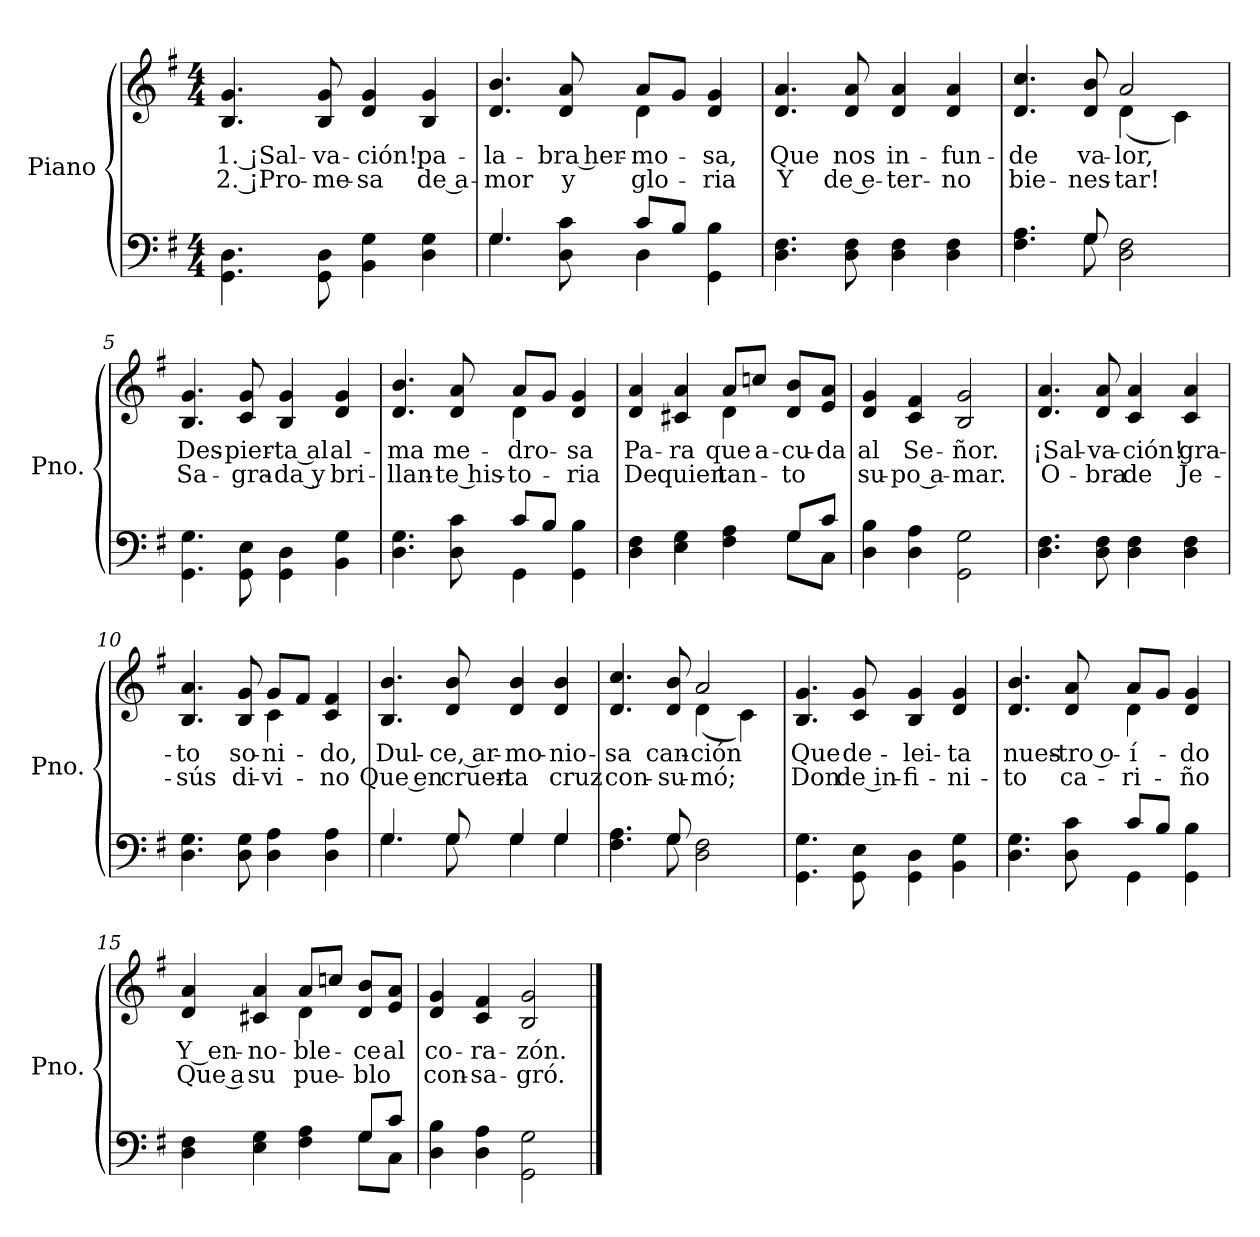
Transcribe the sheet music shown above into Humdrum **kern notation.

**kern	**kern	**text	**text
*part1	*part1	*part1	*part1
*staff2	*staff1	*staff1	*staff1
*I"Piano	*	*	*
*I'Pno.	*	*	*
*stria5	*stria5	*	*
*clefF4	*clefG2	*	*
*k[f#]	*k[f#]	*	*
*M4/4	*M4/4	*	*
=1	=1	=1	=1
!	!	!LO:LY:b	!LO:LY:b
4.GG\ 4.D\	4.B/ 4.g/	1. ¡Sal-	2. ¡Pro-
!	!	!LO:LY:b	!LO:LY:b
8GG\ 8D\	8B/ 8g/	-va-	-me-
!	!	!LO:LY:b	!LO:LY:b
4BB\ 4G\	4d/ 4g/	-ción!	-sa
!	!	!LO:LY:b	!LO:LY:b
4D\ 4G\	4B/ 4g/	pa-	de a-
=2	=2	=2	=2
*^	*	*	*
!	!	!	!LO:LY:b	!LO:LY:b
*	*	*^	*	*
4.G/	4.G\	4.d/ 4.b/	2ryy	-la-	-mor
!	!	!	!	!LO:LY:b	!LO:LY:b
8D\ 8c\	8ryy	8d/ 8a/	.	-bra her-	y
!	!	!	!	!LO:LY:b	!LO:LY:b
8c/L	4D\	8a/L	4d\	-mo-	glo-
8B/J	.	8g/J	.	.	.
!	!	!	!	!LO:LY:b	!LO:LY:b
4GG\ 4B\	4ryy	4d/ 4g/	4ryy	-sa,	-ria
=3	=3	=3	=3	=3	=3
!	!	!	!	!LO:LY:b	!LO:LY:b
*v	*v	*	*	*	*
*	*v	*v	*	*
4.D\ 4.F#\	4.d/ 4.a/	Que	Y
!	!	!LO:LY:b	!LO:LY:b
8D\ 8F#\	8d/ 8a/	nos	de e-
!	!	!LO:LY:b	!LO:LY:b
4D\ 4F#\	4d/ 4a/	in-	-ter-
!	!	!LO:LY:b	!LO:LY:b
4D\ 4F#\	4d/ 4a/	-fun-	-no
=4	=4	=4	=4
*^	*	*	*
!	!	!	!LO:LY:b	!LO:LY:b
*	*	*^	*	*
4.F#\ 4.A\	4.ryy	4.d/ 4.cc/	2ryy	-de	bie-
!	!	!	!	!LO:LY:b	!LO:LY:b
8G/	8G\	8d/ 8b/	.	va-	-nes-
!	!	!	!	!LO:LY:b	!LO:LY:b
2D\ 2F#\	2ryy	2a/	(4d\	-lor,	-tar!
.	.	.	4c\)	.	.
*v	*v	*	*	*	*
!!LO:LB:g=z
=5	=5	=5	=5	=5
!	!	!	!LO:LY:b	!LO:LY:b
*	*v	*v	*	*
4.GG\ 4.G\	4.B/ 4.g/	Des-	Sa-
!	!	!LO:LY:b	!LO:LY:b
8GG\ 8E\	8c/ 8g/	-pier-	-gra-
!	!	!LO:LY:b	!LO:LY:b
4GG\ 4D\	4B/ 4g/	-ta al	-da y
!	!	!LO:LY:b	!LO:LY:b
4BB\ 4G\	4d/ 4g/	al-	bri-
=6	=6	=6	=6
*^	*	*	*
!	!	!	!LO:LY:b	!LO:LY:b
*	*	*^	*	*
4.D\ 4.G\	2ryy	4.d/ 4.b/	2ryy	-ma	-llan-
!	!	!	!	!LO:LY:b	!LO:LY:b
8D\ 8c\	.	8d/ 8a/	.	me-	-te his-
!	!	!	!	!LO:LY:b	!LO:LY:b
8c/L	4GG\	8a/L	4d\	-dro-	-to-
8B/J	.	8g/J	.	.	.
!	!	!	!	!LO:LY:b	!LO:LY:b
4GG\ 4B\	4ryy	4d/ 4g/	4ryy	-sa	-ria
=7	=7	=7	=7	=7	=7
!	!	!	!	!LO:LY:b	!LO:LY:b
4D\ 4F#\	2.ryy	4d/ 4a/	2ryy	Pa-	De
!	!	!	!	!LO:LY:b	!LO:LY:b
4E\ 4G\	.	4c#X/ 4a/	.	-ra	quien
!	!	!	!	!LO:LY:b	!LO:LY:b
4F#\ 4A\	.	8a/L	4d\	que	tan-
!	!	!	!	!LO:LY:b	!
.	.	8ccn/J	.	a-	.
!	!	!	!	!LO:LY:b	!LO:LY:b
8G/L	8G\L	8d/ 8b/L	4ryy	-cu-	-to
!	!	!	!	!LO:LY:b	!
8c/J	8C\J	8e/ 8a/J	.	-da	.
*	*	*v	*v	*	*
=8	=8	=8	=8	=8
!	!	!	!LO:LY:b	!LO:LY:b
*v	*v	*	*	*
4D\ 4B\	4d/ 4g/	al	su-
!	!	!LO:LY:b	!LO:LY:b
4D\ 4A\	4c/ 4f#/	Se-	-po a-
!	!	!LO:LY:b	!LO:LY:b
2GG\ 2G\	2B/ 2g/	-ñor.	-mar.
!!LO:LB:g=z
=9	=9	=9	=9
!	!	!LO:LY:b	!LO:LY:b
4.D\ 4.F#\	4.d/ 4.a/	¡Sal-	O-
!	!	!LO:LY:b	!LO:LY:b
8D\ 8F#\	8d/ 8a/	-va-	-bra
!	!	!LO:LY:b	!LO:LY:b
4D\ 4F#\	4c/ 4a/	-ción!	de
!	!	!LO:LY:b	!LO:LY:b
4D\ 4F#\	4c/ 4a/	gra-	Je-
=10	=10	=10	=10
!	!	!LO:LY:b	!LO:LY:b
*	*^	*	*
4.D\ 4.G\	4.B/ 4.a/	2ryy	-to	-sús
!	!	!	!LO:LY:b	!LO:LY:b
8D\ 8G\	8B/ 8g/	.	so-	di-
!	!	!	!LO:LY:b	!LO:LY:b
4D\ 4A\	8g/L	4c\	-ni-	-vi-
.	8f#/J	.	.	.
!	!	!	!LO:LY:b	!LO:LY:b
4D\ 4A\	4c/ 4f#/	4ryy	-do,	-no
=11	=11	=11	=11	=11
*^	*	*	*	*
!	!	!	!	!LO:LY:b	!LO:LY:b
*	*	*v	*v	*	*
4.G/	4.G\	4.B/ 4.b/	Dul-	Que en
!	!	!	!LO:LY:b	!LO:LY:b
8G/	8G\	8d/ 8b/	-ce, ar-	cruen-
!	!	!	!LO:LY:b	!LO:LY:b
4G/	4G\	4d/ 4b/	-mo-	-ta
!	!	!	!LO:LY:b	!LO:LY:b
4G/	4G\	4d/ 4b/	-nio-	cruz
=12	=12	=12	=12	=12
!	!	!	!LO:LY:b	!LO:LY:b
*	*	*^	*	*
4.F#\ 4.A\	4.ryy	4.d/ 4.cc/	2ryy	-sa	con-
!	!	!	!	!LO:LY:b	!LO:LY:b
8G/	8G\	8d/ 8b/	.	can-	-su-
!	!	!	!	!LO:LY:b	!LO:LY:b
2D\ 2F#\	2ryy	2a/	(4d\	-ción	-mó;
.	.	.	4c\)	.	.
*v	*v	*	*	*	*
!!LO:LB:g=z
=13	=13	=13	=13	=13
!	!	!	!LO:LY:b	!LO:LY:b
*	*v	*v	*	*
4.GG\ 4.G\	4.B/ 4.g/	Que	Don
!	!	!LO:LY:b	!LO:LY:b
8GG\ 8E\	8c/ 8g/	de-	de in-
!	!	!LO:LY:b	!LO:LY:b
4GG\ 4D\	4B/ 4g/	-lei-	-fi-
!	!	!LO:LY:b	!LO:LY:b
4BB\ 4G\	4d/ 4g/	-ta	-ni-
=14	=14	=14	=14
*^	*	*	*
!	!	!	!LO:LY:b	!LO:LY:b
*	*	*^	*	*
4.D\ 4.G\	2ryy	4.d/ 4.b/	2ryy	nues-	-to
!	!	!	!	!LO:LY:b	!LO:LY:b
8D\ 8c\	.	8d/ 8a/	.	-tro o-	ca-
!	!	!	!	!LO:LY:b	!LO:LY:b
8c/L	4GG\	8a/L	4d\	-í-	-ri-
8B/J	.	8g/J	.	.	.
!	!	!	!	!LO:LY:b	!LO:LY:b
4GG\ 4B\	4ryy	4d/ 4g/	4ryy	-do	-ño
=15	=15	=15	=15	=15	=15
!	!	!	!	!LO:LY:b	!LO:LY:b
4D\ 4F#\	2.ryy	4d/ 4a/	2ryy	Y en-	Que a
!	!	!	!	!LO:LY:b	!LO:LY:b
4E\ 4G\	.	4c#X/ 4a/	.	-no-	su
!	!	!	!	!LO:LY:b	!LO:LY:b
4F#\ 4A\	.	8a/L	4d\	-ble-	pue-
.	.	8ccn/J	.	.	.
!	!	!	!	!LO:LY:b	!LO:LY:b
8G/L	8G\L	8d/ 8b/L	4ryy	-ce	-blo
!	!	!	!	!LO:LY:b	!
8c/J	8C\J	8e/ 8a/J	.	al	.
*	*	*v	*v	*	*
=16	=16	=16	=16	=16
!	!	!	!LO:LY:b	!LO:LY:b
*v	*v	*	*	*
4D\ 4B\	4d/ 4g/	co-	con-
!	!	!LO:LY:b	!LO:LY:b
4D\ 4A\	4c/ 4f#/	-ra-	-sa-
!	!	!LO:LY:b	!LO:LY:b
2GG\ 2G\	2B/ 2g/	-zón.	-gró.
==	==	==	==
*-	*-	*-	*-
